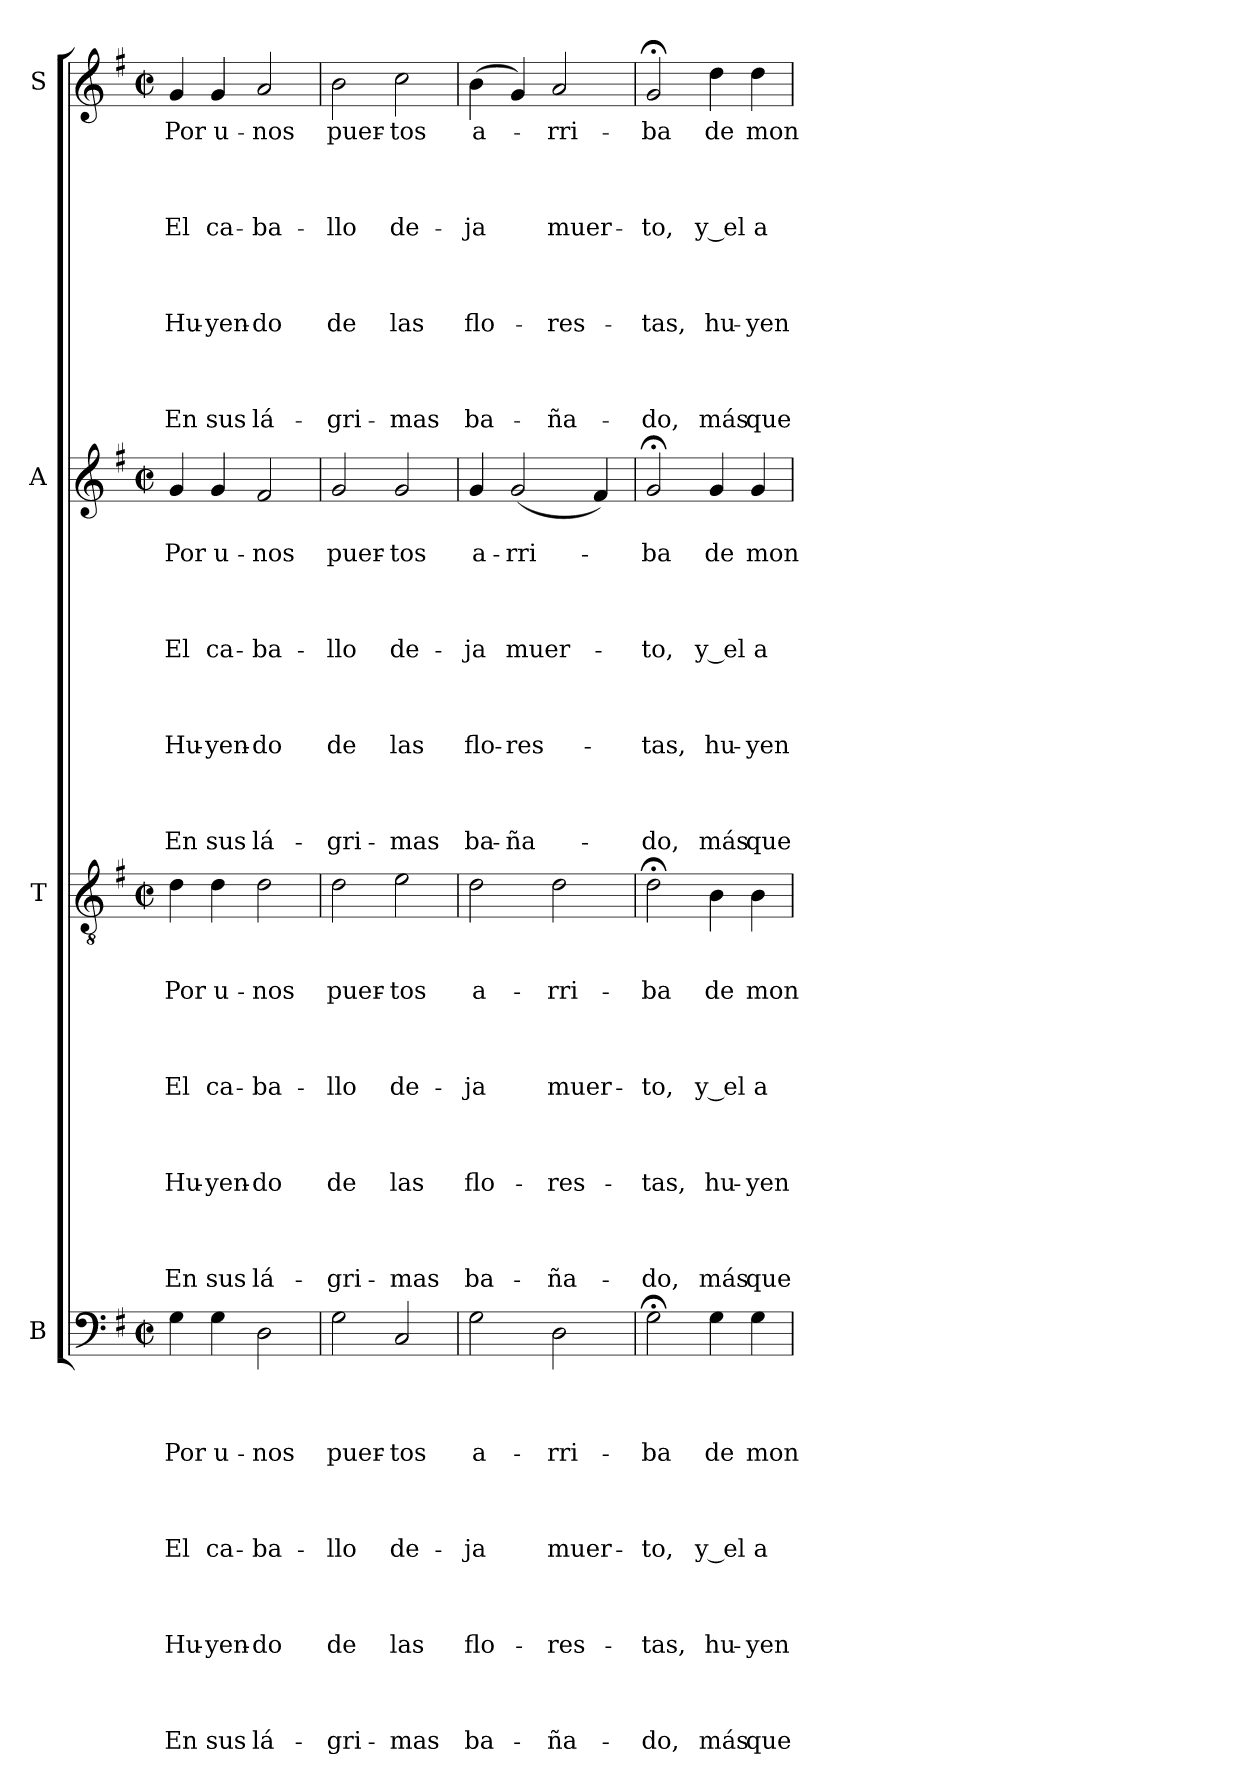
**kern	**text	**text	**text	**text	**text	**text	**text	**text	**text	**text	**text	**text	**text	**text	**text	**text	**kern	**text	**text	**text	**text	**text	**text	**text	**text	**text	**text	**text	**text	**text	**text	**text	**kern	**text	**text	**text	**text	**text	**text	**text	**text	**text	**text	**text	**text	**text	**text	**kern	**text	**text	**text	**text	**text	**text	**text	**text	**text	**text	**text	**text	**text
*part4	*part4	*part4	*part4	*part4	*part4	*part4	*part4	*part4	*part4	*part4	*part4	*part4	*part4	*part4	*part4	*part4	*part3	*part3	*part3	*part3	*part3	*part3	*part3	*part3	*part3	*part3	*part3	*part3	*part3	*part3	*part3	*part3	*part2	*part2	*part2	*part2	*part2	*part2	*part2	*part2	*part2	*part2	*part2	*part2	*part2	*part2	*part2	*part1	*part1	*part1	*part1	*part1	*part1	*part1	*part1	*part1	*part1	*part1	*part1	*part1	*part1
*staff4	*staff4	*staff4	*staff4	*staff4	*staff4	*staff4	*staff4	*staff4	*staff4	*staff4	*staff4	*staff4	*staff4	*staff4	*staff4	*staff4	*staff3	*staff3	*staff3	*staff3	*staff3	*staff3	*staff3	*staff3	*staff3	*staff3	*staff3	*staff3	*staff3	*staff3	*staff3	*staff3	*staff2	*staff2	*staff2	*staff2	*staff2	*staff2	*staff2	*staff2	*staff2	*staff2	*staff2	*staff2	*staff2	*staff2	*staff2	*staff1	*staff1	*staff1	*staff1	*staff1	*staff1	*staff1	*staff1	*staff1	*staff1	*staff1	*staff1	*staff1	*staff1
*I"B	*	*	*	*	*	*	*	*	*	*	*	*	*	*	*	*	*I"T	*	*	*	*	*	*	*	*	*	*	*	*	*	*	*	*I"A	*	*	*	*	*	*	*	*	*	*	*	*	*	*	*I"S	*	*	*	*	*	*	*	*	*	*	*	*	*
*clefF4	*	*	*	*	*	*	*	*	*	*	*	*	*	*	*	*	*clefGv2	*	*	*	*	*	*	*	*	*	*	*	*	*	*	*	*clefG2	*	*	*	*	*	*	*	*	*	*	*	*	*	*	*clefG2	*	*	*	*	*	*	*	*	*	*	*	*	*
*k[f#]	*	*	*	*	*	*	*	*	*	*	*	*	*	*	*	*	*k[f#]	*	*	*	*	*	*	*	*	*	*	*	*	*	*	*	*k[f#]	*	*	*	*	*	*	*	*	*	*	*	*	*	*	*k[f#]	*	*	*	*	*	*	*	*	*	*	*	*	*
*G:	*	*	*	*	*	*	*	*	*	*	*	*	*	*	*	*	*G:	*	*	*	*	*	*	*	*	*	*	*	*	*	*	*	*G:	*	*	*	*	*	*	*	*	*	*	*	*	*	*	*G:	*	*	*	*	*	*	*	*	*	*	*	*	*
*M2/2	*	*	*	*	*	*	*	*	*	*	*	*	*	*	*	*	*M2/2	*	*	*	*	*	*	*	*	*	*	*	*	*	*	*	*M2/2	*	*	*	*	*	*	*	*	*	*	*	*	*	*	*M2/2	*	*	*	*	*	*	*	*	*	*	*	*	*
*met(c|)	*	*	*	*	*	*	*	*	*	*	*	*	*	*	*	*	*met(c|)	*	*	*	*	*	*	*	*	*	*	*	*	*	*	*	*met(c|)	*	*	*	*	*	*	*	*	*	*	*	*	*	*	*met(c|)	*	*	*	*	*	*	*	*	*	*	*	*	*
=1	=1	=1	=1	=1	=1	=1	=1	=1	=1	=1	=1	=1	=1	=1	=1	=1	=1	=1	=1	=1	=1	=1	=1	=1	=1	=1	=1	=1	=1	=1	=1	=1	=1	=1	=1	=1	=1	=1	=1	=1	=1	=1	=1	=1	=1	=1	=1	=1	=1	=1	=1	=1	=1	=1	=1	=1	=1	=1	=1	=1	=1
4G\	.	.	.	Por	.	.	.	El	.	.	.	Hu-	.	.	.	En	4d\	.	.	Por	.	.	.	El	.	.	.	Hu-	.	.	.	En	4g/	.	Por	.	.	.	El	.	.	.	Hu-	.	.	.	En	4g/	Por	.	.	.	El	.	.	.	Hu-	.	.	.	En
4G\	.	.	.	u-	.	.	.	ca-	.	.	.	-yen-	.	.	.	sus	4d\	.	.	u-	.	.	.	ca-	.	.	.	-yen-	.	.	.	sus	4g/	.	u-	.	.	.	ca-	.	.	.	-yen-	.	.	.	sus	4g/	u-	.	.	.	ca-	.	.	.	-yen-	.	.	.	sus
2D\	.	.	.	-nos	.	.	.	-ba-	.	.	.	-do	.	.	.	lá-	2d\	.	.	-nos	.	.	.	-ba-	.	.	.	-do	.	.	.	lá-	2f#/	.	-nos	.	.	.	-ba-	.	.	.	-do	.	.	.	lá-	2a/	-nos	.	.	.	-ba-	.	.	.	-do	.	.	.	lá-
=2	=2	=2	=2	=2	=2	=2	=2	=2	=2	=2	=2	=2	=2	=2	=2	=2	=2	=2	=2	=2	=2	=2	=2	=2	=2	=2	=2	=2	=2	=2	=2	=2	=2	=2	=2	=2	=2	=2	=2	=2	=2	=2	=2	=2	=2	=2	=2	=2	=2	=2	=2	=2	=2	=2	=2	=2	=2	=2	=2	=2	=2
2G\	.	.	.	puer-	.	.	.	-llo	.	.	.	de	.	.	.	-gri-	2d\	.	.	puer-	.	.	.	-llo	.	.	.	de	.	.	.	-gri-	2g/	.	puer-	.	.	.	-llo	.	.	.	de	.	.	.	-gri-	2b\	puer-	.	.	.	-llo	.	.	.	de	.	.	.	-gri-
2C/	.	.	.	-tos	.	.	.	de-	.	.	.	las	.	.	.	-mas	2e\	.	.	-tos	.	.	.	de-	.	.	.	las	.	.	.	-mas	2g/	.	-tos	.	.	.	de-	.	.	.	las	.	.	.	-mas	2cc\	-tos	.	.	.	de-	.	.	.	las	.	.	.	-mas
=3	=3	=3	=3	=3	=3	=3	=3	=3	=3	=3	=3	=3	=3	=3	=3	=3	=3	=3	=3	=3	=3	=3	=3	=3	=3	=3	=3	=3	=3	=3	=3	=3	=3	=3	=3	=3	=3	=3	=3	=3	=3	=3	=3	=3	=3	=3	=3	=3	=3	=3	=3	=3	=3	=3	=3	=3	=3	=3	=3	=3	=3
2G\	.	.	.	a-	.	.	.	-ja	.	.	.	flo-	.	.	.	ba-	2d\	.	.	a-	.	.	.	-ja	.	.	.	flo-	.	.	.	ba-	4g/	.	a-	.	.	.	-ja	.	.	.	flo-	.	.	.	ba-	(4b\	a-	.	.	.	-ja	.	.	.	flo-	.	.	.	ba-
.	.	.	.	.	.	.	.	.	.	.	.	.	.	.	.	.	.	.	.	.	.	.	.	.	.	.	.	.	.	.	.	.	(2g/	.	-rri-	.	.	.	muer-	.	.	.	-res-	.	.	.	-ña-	4g/)	.	.	.	.	.	.	.	.	.	.	.	.	.
2D\	.	.	.	-rri-	.	.	.	muer-	.	.	.	-res-	.	.	.	-ña-	2d\	.	.	-rri-	.	.	.	muer-	.	.	.	-res-	.	.	.	-ña-	.	.	.	.	.	.	.	.	.	.	.	.	.	.	.	2a/	-rri-	.	.	.	muer-	.	.	.	-res-	.	.	.	-ña-
.	.	.	.	.	.	.	.	.	.	.	.	.	.	.	.	.	.	.	.	.	.	.	.	.	.	.	.	.	.	.	.	.	4f#/)	.	.	.	.	.	.	.	.	.	.	.	.	.	.	.	.	.	.	.	.	.	.	.	.	.	.	.	.
=4	=4	=4	=4	=4	=4	=4	=4	=4	=4	=4	=4	=4	=4	=4	=4	=4	=4	=4	=4	=4	=4	=4	=4	=4	=4	=4	=4	=4	=4	=4	=4	=4	=4	=4	=4	=4	=4	=4	=4	=4	=4	=4	=4	=4	=4	=4	=4	=4	=4	=4	=4	=4	=4	=4	=4	=4	=4	=4	=4	=4	=4
2G;<\	.	.	.	-ba	.	.	.	-to,	.	.	.	-tas,	.	.	.	-do,	2d;<\	.	.	-ba	.	.	.	-to,	.	.	.	-tas,	.	.	.	-do,	2g;</	.	-ba	.	.	.	-to,	.	.	.	-tas,	.	.	.	-do,	2g;</	-ba	.	.	.	-to,	.	.	.	-tas,	.	.	.	-do,
4G\	.	.	.	de	.	.	.	y_el	.	.	.	hu-	.	.	.	más	4B\	.	.	de	.	.	.	y_el	.	.	.	hu-	.	.	.	más	4g/	.	de	.	.	.	y_el	.	.	.	hu-	.	.	.	más	4dd\	de	.	.	.	y_el	.	.	.	hu-	.	.	.	más
4G\	.	.	.	mon-	.	.	.	a	.	.	.	-yen-	.	.	.	que	4B\	.	.	mon-	.	.	.	a	.	.	.	-yen-	.	.	.	que	4g/	.	mon-	.	.	.	a	.	.	.	-yen-	.	.	.	que	4dd\	mon-	.	.	.	a	.	.	.	-yen-	.	.	.	que
=	=	=	=	=	=	=	=	=	=	=	=	=	=	=	=	=	=	=	=	=	=	=	=	=	=	=	=	=	=	=	=	=	=	=	=	=	=	=	=	=	=	=	=	=	=	=	=	=	=	=	=	=	=	=	=	=	=	=	=	=	=
*-	*-	*-	*-	*-	*-	*-	*-	*-	*-	*-	*-	*-	*-	*-	*-	*-	*-	*-	*-	*-	*-	*-	*-	*-	*-	*-	*-	*-	*-	*-	*-	*-	*-	*-	*-	*-	*-	*-	*-	*-	*-	*-	*-	*-	*-	*-	*-	*-	*-	*-	*-	*-	*-	*-	*-	*-	*-	*-	*-	*-	*-
